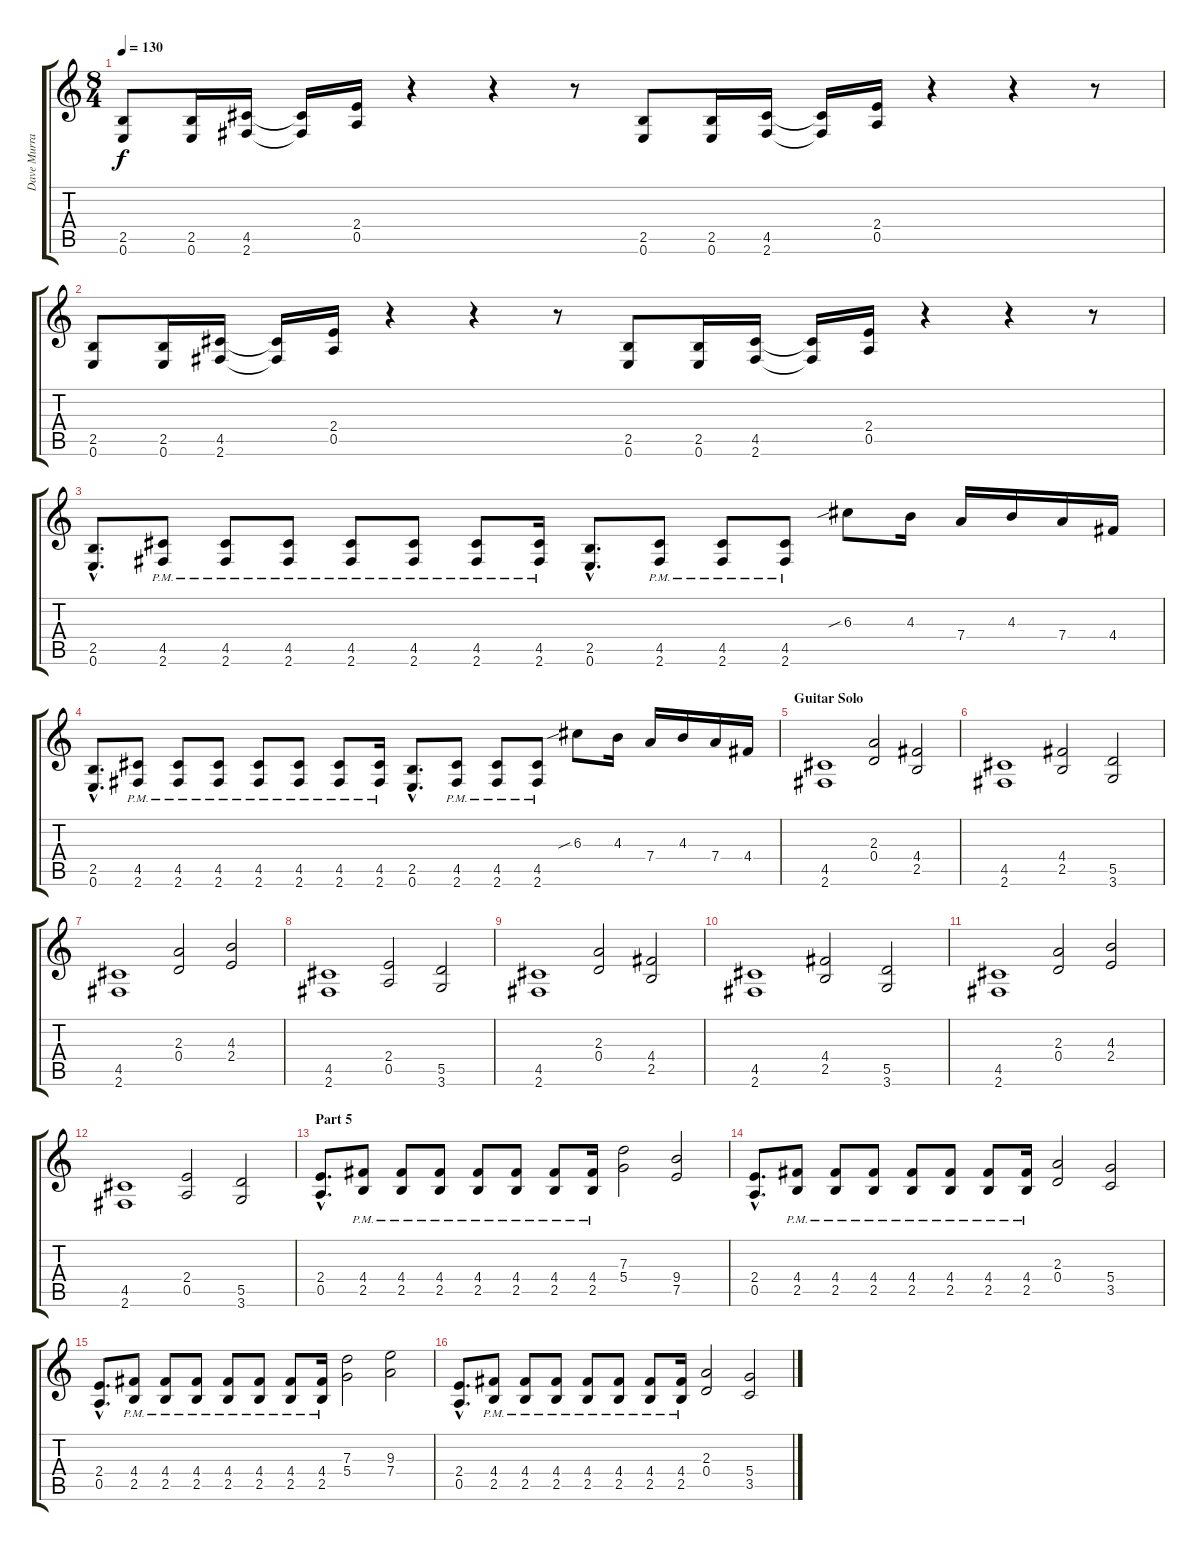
\track ("Dave Murray - Rhytm" "Dave Murra") {instrument distortionguitar}
\staff {score tabs}
\tuning (E4 B3 G3 D3 A2 E2) {hide}
\ts (8 4)
\tempo 130
\clef g2
\ks c
(2.5 0.6).8{dy f} (2.5 0.6).16 (4.5 2.6).16 (4.5{t} 2.6{t}).16 (2.4 0.5).16 r.4 r.4 r.8 (2.5 0.6).8 (2.5 0.6).16 (4.5 2.6).16 (4.5{t} 2.6{t}).16 (2.4 0.5).16 r.4 r.4 r.8 |
(2.5 0.6).8 (2.5 0.6).16 (4.5 2.6).16 (4.5{t} 2.6{t}).16 (2.4 0.5).16 r.4 r.4 r.8 (2.5 0.6).8 (2.5 0.6).16 (4.5 2.6).16 (4.5{t} 2.6{t}).16 (2.4 0.5).16 r.4 r.4 r.8 |
(2.5{hac} 0.6{hac}).8{d} (4.5{pm} 2.6{pm}).8 (4.5{pm} 2.6{pm}).8 (4.5{pm} 2.6{pm}).8 (4.5{pm} 2.6{pm}).8 (4.5{pm} 2.6{pm}).8 (4.5{pm} 2.6{pm}).8 (4.5{pm} 2.6{pm}).16 (2.5{hac} 0.6{hac}).8{d} (4.5{pm} 2.6{pm}).8 (4.5{pm} 2.6{pm}).8 (4.5{pm} 2.6{pm}).8 6.3{sib}.8 4.3.16 7.4.16 4.3.16 7.4.16 4.4.16 |
(2.5{hac} 0.6{hac}).8{d} (4.5{pm} 2.6{pm}).8 (4.5{pm} 2.6{pm}).8 (4.5{pm} 2.6{pm}).8 (4.5{pm} 2.6{pm}).8 (4.5{pm} 2.6{pm}).8 (4.5{pm} 2.6{pm}).8 (4.5{pm} 2.6{pm}).16 (2.5{hac} 0.6{hac}).8{d} (4.5{pm} 2.6{pm}).8 (4.5{pm} 2.6{pm}).8 (4.5{pm} 2.6{pm}).8 6.3{sib}.8 4.3.16 7.4.16 4.3.16 7.4.16 4.4.16 |
\section ("" "Guitar Solo")
(4.5 2.6).1 (2.3 0.4).2 (4.4 2.5).2 |
(4.5 2.6).1 (4.4 2.5).2 (5.5 3.6).2 |
(4.5 2.6).1 (2.3 0.4).2 (4.3 2.4).2 |
(4.5 2.6).1 (2.4 0.5).2 (5.5 3.6).2 |
(4.5 2.6).1 (2.3 0.4).2 (4.4 2.5).2 |
(4.5 2.6).1 (4.4 2.5).2 (5.5 3.6).2 |
(4.5 2.6).1 (2.3 0.4).2 (4.3 2.4).2 |
(4.5 2.6).1 (2.4 0.5).2 (5.5 3.6).2 |
\section ("" "Part 5")
(2.4{hac} 0.5{hac}).8{d} (4.4{pm} 2.5{pm}).8 (4.4{pm} 2.5{pm}).8 (4.4{pm} 2.5{pm}).8 (4.4{pm} 2.5{pm}).8 (4.4{pm} 2.5{pm}).8 (4.4{pm} 2.5{pm}).8 (4.4{pm} 2.5{pm}).16 (7.3 5.4).2 (9.4 7.5).2 |
(2.4{hac} 0.5{hac}).8{d} (4.4{pm} 2.5{pm}).8 (4.4{pm} 2.5{pm}).8 (4.4{pm} 2.5{pm}).8 (4.4{pm} 2.5{pm}).8 (4.4{pm} 2.5{pm}).8 (4.4{pm} 2.5{pm}).8 (4.4{pm} 2.5{pm}).16 (2.3 0.4).2 (5.4 3.5).2 |
(2.4{hac} 0.5{hac}).8{d} (4.4{pm} 2.5{pm}).8 (4.4{pm} 2.5{pm}).8 (4.4{pm} 2.5{pm}).8 (4.4{pm} 2.5{pm}).8 (4.4{pm} 2.5{pm}).8 (4.4{pm} 2.5{pm}).8 (4.4{pm} 2.5{pm}).16 (7.3 5.4).2 (9.3 7.4).2 |
(2.4{hac} 0.5{hac}).8{d} (4.4{pm} 2.5{pm}).8 (4.4{pm} 2.5{pm}).8 (4.4{pm} 2.5{pm}).8 (4.4{pm} 2.5{pm}).8 (4.4{pm} 2.5{pm}).8 (4.4{pm} 2.5{pm}).8 (4.4{pm} 2.5{pm}).16 (2.3 0.4).2 (5.4 3.5).2
